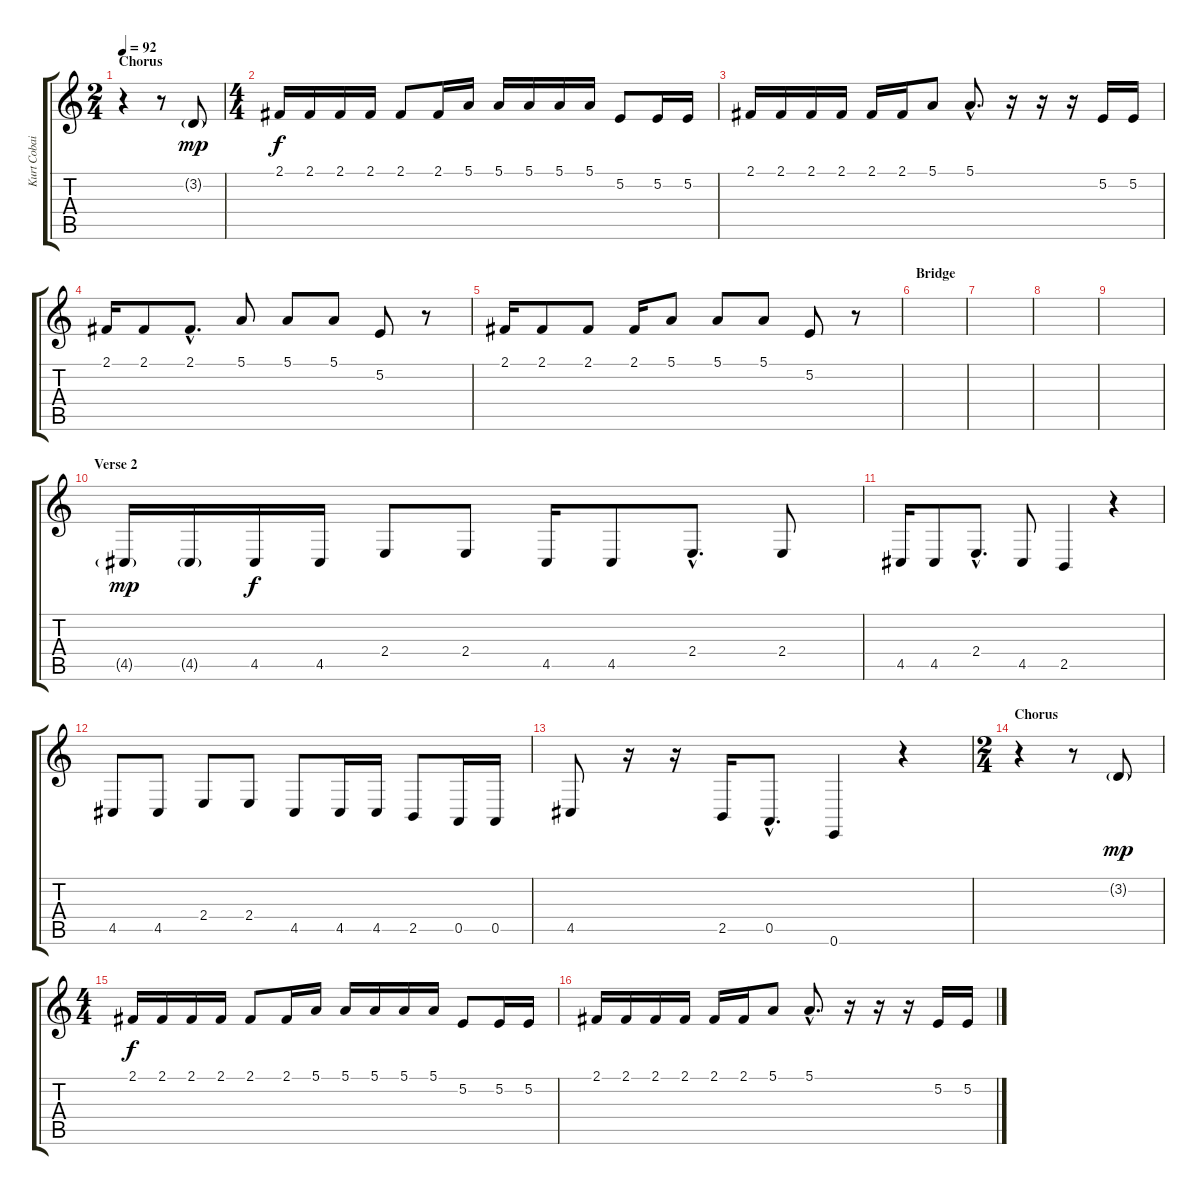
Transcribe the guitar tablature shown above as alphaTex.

\track ("Kurt Cobain - Voice I" "Kurt Cobai") {instrument clarinet}
\staff {score tabs}
\tuning (E4 B3 G3 D3 A2 E2) {hide}
\ts (2 4)
\section ("" "Chorus")
\tempo 92
\clef g2
\ks c
r.4{dy f} r.8 3.2{g}.8{dy mp} |
\ts (4 4)
2.1.16{dy f} 2.1.16 2.1.16 2.1.16 2.1.8 2.1.16 5.1.16 5.1.16 5.1.16 5.1.16 5.1.16 5.2.8 5.2.16 5.2.16 |
2.1.16 2.1.16 2.1.16 2.1.16 2.1.16 2.1.16 5.1.8 5.1{hac}.8{d} r.16 r.16 r.16 5.2.16 5.2.16 |
2.1.16 2.1.8 2.1{hac}.8{d} 5.1.8 5.1.8 5.1.8 5.2.8 r.8 |
2.1.16 2.1.8 2.1.8 2.1.16 5.1.8 5.1.8 5.1.8 5.2.8 r.8 |
\section ("" "Bridge")
|
|
|
|
\section ("" "Verse 2")
4.5{g}.16{dy mp} 4.5{g}.16 4.5.16{dy f} 4.5.16 2.4.8 2.4.8 4.5.16 4.5.8 2.4{hac}.8{d} 2.4.8 |
4.5.16 4.5.8 2.4{hac}.8{d} 4.5.8 2.5.4 r.4 |
4.5.8 4.5.8 2.4.8 2.4.8 4.5.8 4.5.16 4.5.16 2.5.8 0.5.16 0.5.16 |
4.5.8 r.16 r.16 2.5.16 0.5{hac}.8{d} 0.6.4 r.4 |
\ts (2 4)
\section ("" "Chorus")
r.4 r.8 3.2{g}.8{dy mp} |
\ts (4 4)
2.1.16{dy f} 2.1.16 2.1.16 2.1.16 2.1.8 2.1.16 5.1.16 5.1.16 5.1.16 5.1.16 5.1.16 5.2.8 5.2.16 5.2.16 |
2.1.16 2.1.16 2.1.16 2.1.16 2.1.16 2.1.16 5.1.8 5.1{hac}.8{d} r.16 r.16 r.16 5.2.16 5.2.16
